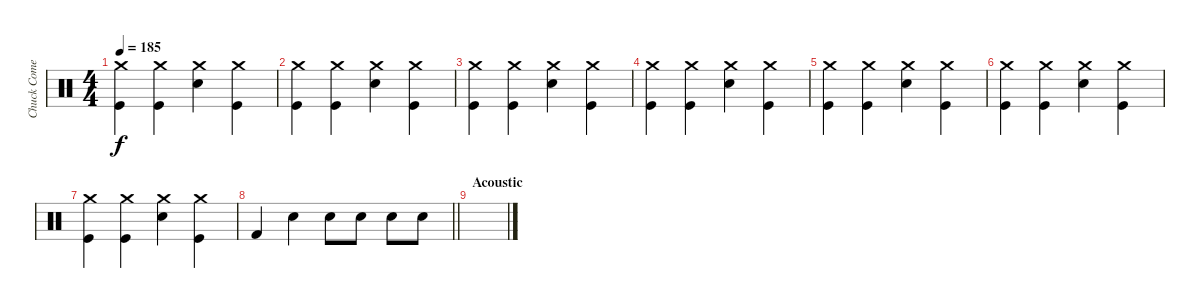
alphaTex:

\track ("Chuck Comeau" "Chuck Come") {instrument percussion}
\staff {score}
\articulation defaults
\ts (4 4)
\tempo 185
\clef neutral
\ks c
("Crash medium (hit)" "Kick (hit)").4{dy f} ("Crash medium (hit)" "Kick (hit)").4 ("Crash medium (hit)" "Electric Snare (hit)").4 ("Crash medium (hit)" "Kick (hit)").4 |
("Crash medium (hit)" "Kick (hit)").4 ("Crash medium (hit)" "Kick (hit)").4 ("Crash medium (hit)" "Electric Snare (hit)").4 ("Crash medium (hit)" "Kick (hit)").4 |
("Crash medium (hit)" "Kick (hit)").4 ("Crash medium (hit)" "Kick (hit)").4 ("Crash medium (hit)" "Electric Snare (hit)").4 ("Crash medium (hit)" "Kick (hit)").4 |
("Crash medium (hit)" "Kick (hit)").4 ("Crash medium (hit)" "Kick (hit)").4 ("Crash medium (hit)" "Electric Snare (hit)").4 ("Crash medium (hit)" "Kick (hit)").4 |
("Crash medium (hit)" "Kick (hit)").4 ("Crash medium (hit)" "Kick (hit)").4 ("Crash medium (hit)" "Electric Snare (hit)").4 ("Crash medium (hit)" "Kick (hit)").4 |
("Crash medium (hit)" "Kick (hit)").4 ("Crash medium (hit)" "Kick (hit)").4 ("Crash medium (hit)" "Electric Snare (hit)").4 ("Crash medium (hit)" "Kick (hit)").4 |
("Crash medium (hit)" "Kick (hit)").4 ("Crash medium (hit)" "Kick (hit)").4 ("Crash medium (hit)" "Electric Snare (hit)").4 ("Crash medium (hit)" "Kick (hit)").4 |
\barLineRight lightlight "Kick (hit) 2".4 "Snare (hit) 2".4 "Electric Snare (hit)".8 "Electric Snare (hit)".8 "Electric Snare (hit)".8 "Electric Snare (hit)".8
|
\section ("" "Acoustic")
